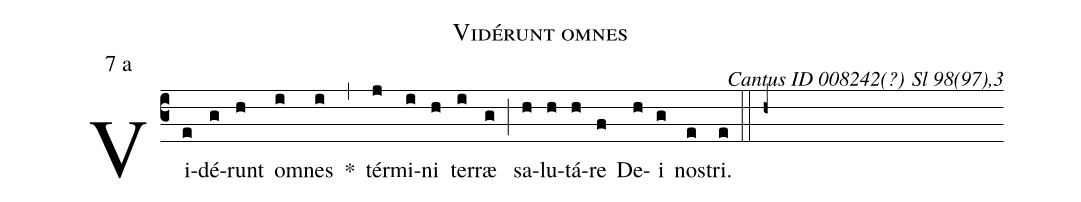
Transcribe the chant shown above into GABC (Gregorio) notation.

name: Vidérunt omnes;
mode: 7;
mode-differentia: a;
commentary: Cantus ID 008242(?) Sl 98(97),3;
%%
(c3)

Vi(e)dé(g)runt(h) om(i)nes(i) *(,) tér(j)mi(i)ni(h) ter(i)ræ(g) (;) sa(h)lu(h)tá(h)re(f) De(h)i(g) nos(e)tri.(e)

(::)

(h+)
